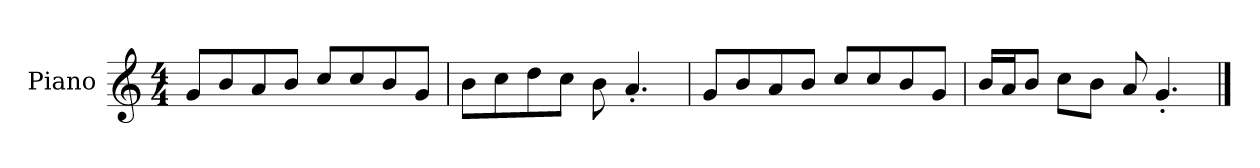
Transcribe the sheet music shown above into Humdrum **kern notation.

**kern
*part1
*staff1
*I"Piano
*I'P-no
*clefG2
*k[]
*M4/4
*MM90
=1
8g/L
8b/
8a/
8b/J
8cc/L
8cc/
8b/
8g/J
=2
8b\L
8cc\
8dd\
8cc\J
8b\
4.a'/
=3
8g/L
8b/
8a/
8b/J
8cc/L
8cc/
8b/
8g/J
=4
16b/LL
16a/J
8b/J
8cc\L
8b\J
8a/
4.g'/
==
*-
